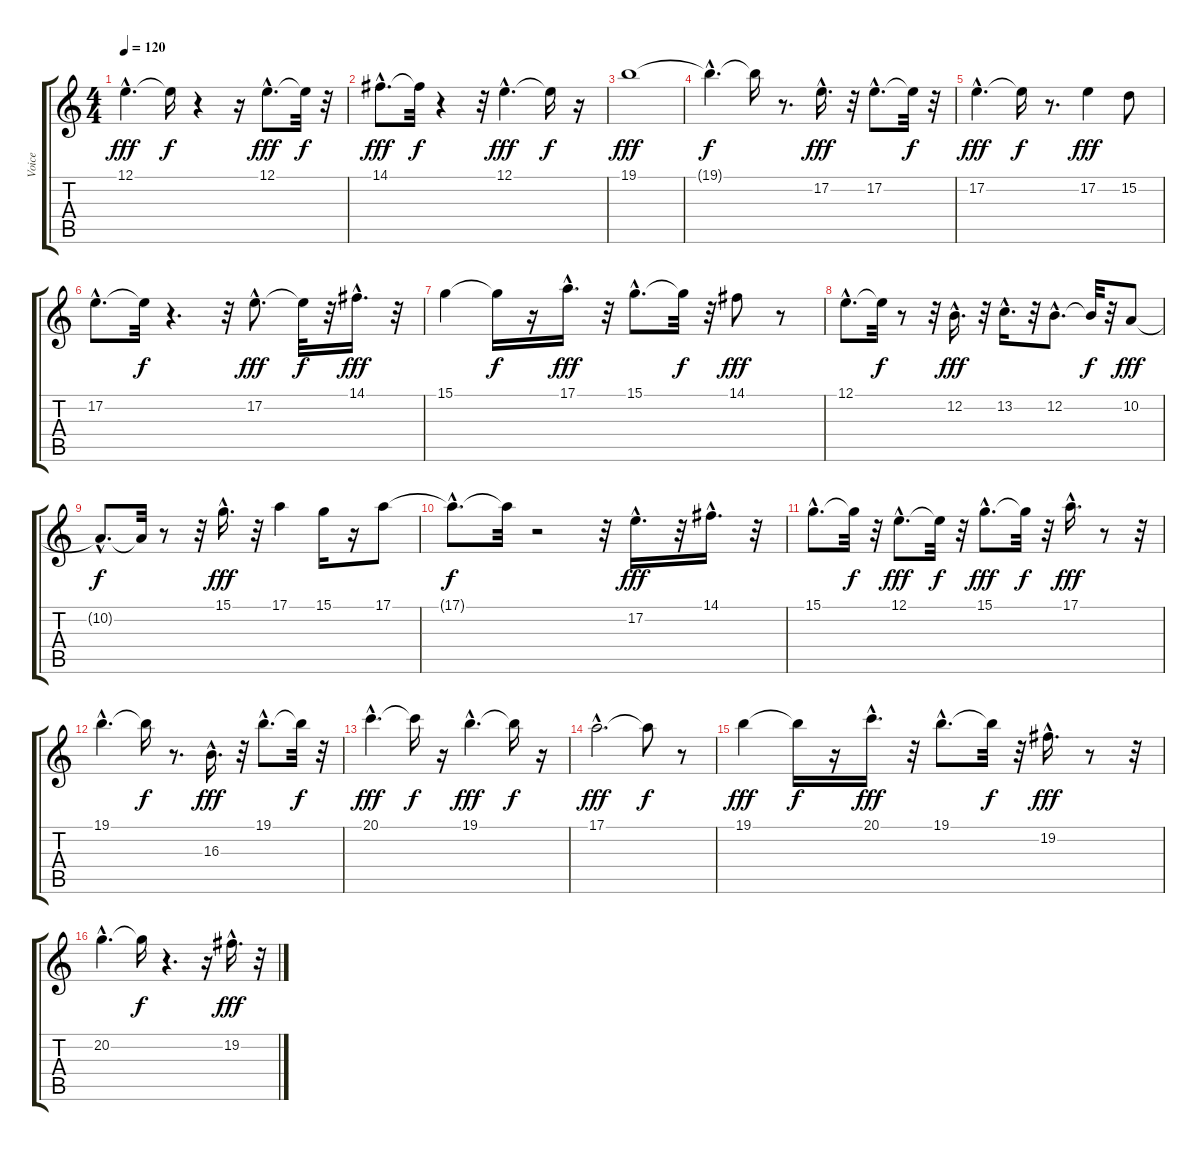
\track ("Voice" "Voice") {instrument synthvoice}
\staff {score tabs}
\tuning (E4 B3 G3 D3 A2 E2) {hide}
\ts (4 4)
\tempo 120
\clef g2
\ks c
12.1{hac}.4{d dy fff} 12.1{t}.16{dy f} r.4 r.16 12.1{hac}.8{d dy fff} 12.1{t}.32{dy f} r.32 |
14.1{hac}.8{d dy fff} 14.1{t}.32{dy f} r.4 r.32 12.1{hac}.4{d dy fff} 12.1{t}.16{dy f} r.16 |
19.1.1{dy fff} |
19.1{hac t}.4{d dy f} 19.1{t}.16 r.8{d} 17.2{hac}.16{d dy fff} r.32 17.2{hac}.8{d} 17.2{t}.32{dy f} r.32 |
17.2{hac}.4{d dy fff} 17.2{t}.16{dy f} r.8{d} 17.2.4{dy fff} 15.2.8 |
17.2{hac}.8{d} 17.2{t}.32{dy f} r.4{d} r.32 17.2{hac}.8{d dy fff} 17.2{t}.32{dy f} r.32 14.1{hac}.16{d dy fff} r.32 |
15.1.4 15.1{t}.16{dy f} r.16 17.1{hac}.16{d dy fff} r.32 15.1{hac}.8{d} 15.1{t}.32{dy f} r.32 14.1.8{dy fff} r.8 |
12.1{hac}.8{d} 12.1{t}.32{dy f} r.8 r.32 12.2{hac}.16{d dy fff} r.32 13.2{hac}.16{d} r.32 12.2{hac}.8{d} 12.2{t}.32{dy f} r.32 10.2.8{dy fff} |
10.2{hac t}.8{d dy f} 10.2{t}.32 r.8 r.32 15.1{hac}.16{d dy fff} r.32 17.1.4 15.1.16 r.16 17.1.8 |
17.1{hac t}.8{d dy f} 17.1{t}.32 r.2 r.32 17.2{hac}.16{d dy fff} r.32 14.1{hac}.16{d} r.32 |
15.1{hac}.8{d} 15.1{t}.32{dy f} r.32 12.1{hac}.8{d dy fff} 12.1{t}.32{dy f} r.32 15.1{hac}.8{d dy fff} 15.1{t}.32{dy f} r.32 17.1{hac}.16{d dy fff} r.8 r.32 |
19.1{hac}.4{d} 19.1{t}.16{dy f} r.8{d} 16.3{hac}.16{d dy fff} r.32 19.1{hac}.8{d} 19.1{t}.32{dy f} r.32 |
20.1{hac}.4{d dy fff} 20.1{t}.16{dy f} r.16 19.1{hac}.4{d dy fff} 19.1{t}.16{dy f} r.16 |
17.1{hac}.2{d dy fff} 17.1{t}.8{dy f} r.8 |
19.1.4{dy fff} 19.1{t}.16{dy f} r.16 20.1{hac}.16{d dy fff} r.32 19.1{hac}.8{d} 19.1{t}.32{dy f} r.32 19.2{hac}.16{d dy fff} r.8 r.32 |
20.2{hac}.4{d} 20.2{t}.16{dy f} r.4{d} r.16 19.2{hac}.16{d dy fff} r.32
